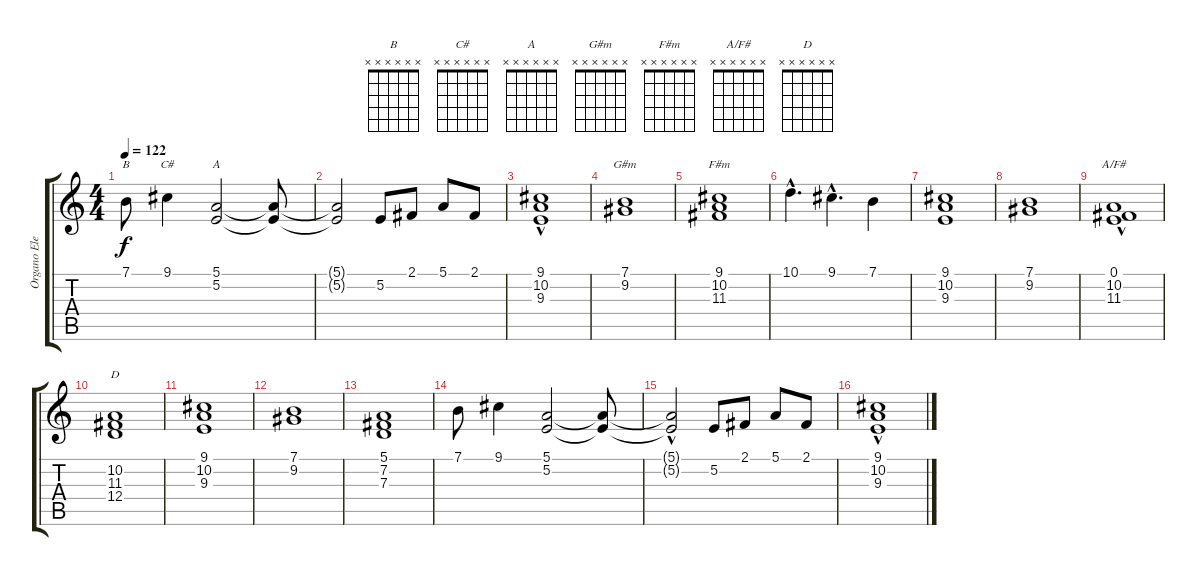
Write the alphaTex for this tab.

\track ("Organo Electrico" "Organo Ele") {instrument rockorgan}
\staff {score tabs}
\tuning (E4 B3 G3 D3 A2 E2) {hide}
\chord ("B" x x x x x x)
\chord ("C#" x x x x x x)
\chord ("A" x x x x x x)
\chord ("G#m" x x x x x x)
\chord ("F#m" x x x x x x)
\chord ("A/F#" x x x x x x)
\chord ("D" x x x x x x)
\ts (4 4)
\tempo 122
\clef g2
\ks c
7.1.8{ch "B" dy f} 9.1.4{ch "C#"} (5.1 5.2).2{ch "A"} (5.1{t} 5.2{t}).8 |
(5.1{t} 5.2{t}).2 5.2.8 2.1.8 5.1.8 2.1.8 |
(9.1{hac} 10.2{hac} 9.3).1 |
(7.1 9.2).1{ch "G#m"} |
(9.1 10.2 11.3).1{ch "F#m"} |
10.1{hac}.4{d} 9.1{hac}.4{d} 7.1.4 |
(9.1 10.2 9.3).1 |
(7.1 9.2).1 |
(0.1{hac} 10.2 11.3).1{ch "A/F#"} |
(10.2 11.3 12.4).1{ch "D"} |
(9.1 10.2 9.3).1 |
(7.1 9.2).1 |
(5.1 7.2 7.3).1 |
7.1.8 9.1.4 (5.1 5.2).2 (5.1{t} 5.2{t}).8 |
(5.1{t} 5.2{hac t}).2 5.2.8 2.1.8 5.1.8 2.1.8 |
(9.1{hac} 10.2{hac} 9.3).1
